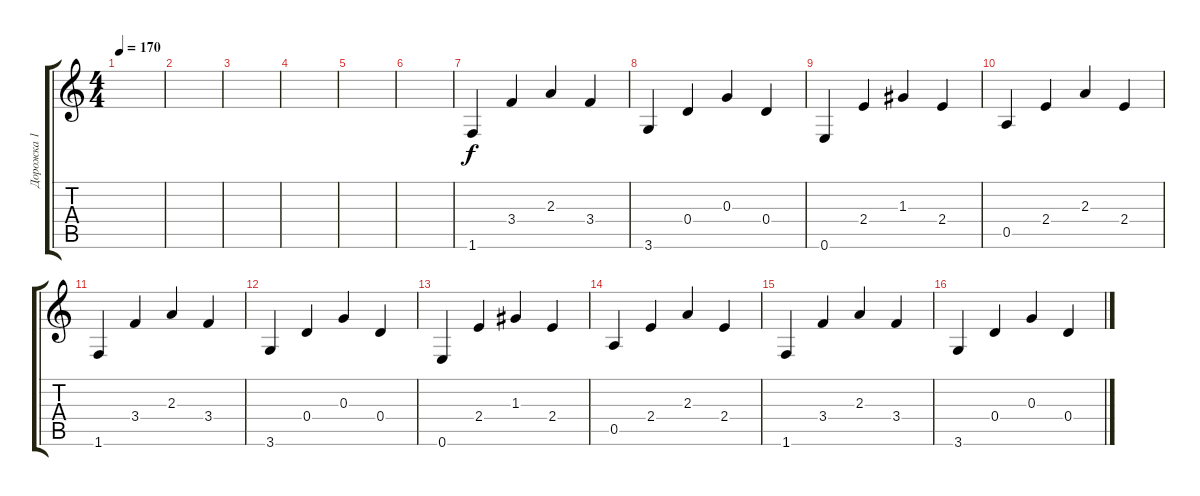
\track ("Дорожка 1" "Дорожка 1") {instrument acousticguitarsteel}
\staff {score tabs}
\tuning (E4 B3 G3 D3 A2 E2) {hide}
\ts (4 4)
\tempo 170
\clef g2
\ks c
|
|
|
|
|
|
1.6.4 3.4.4 2.3.4 3.4.4 |
3.6.4 0.4.4 0.3.4 0.4.4 |
0.6.4 2.4.4 1.3.4 2.4.4 |
0.5.4 2.4.4 2.3.4 2.4.4 |
1.6.4 3.4.4 2.3.4 3.4.4 |
3.6.4 0.4.4 0.3.4 0.4.4 |
0.6.4 2.4.4 1.3.4 2.4.4 |
0.5.4 2.4.4 2.3.4 2.4.4 |
1.6.4 3.4.4 2.3.4 3.4.4 |
3.6.4 0.4.4 0.3.4 0.4.4
